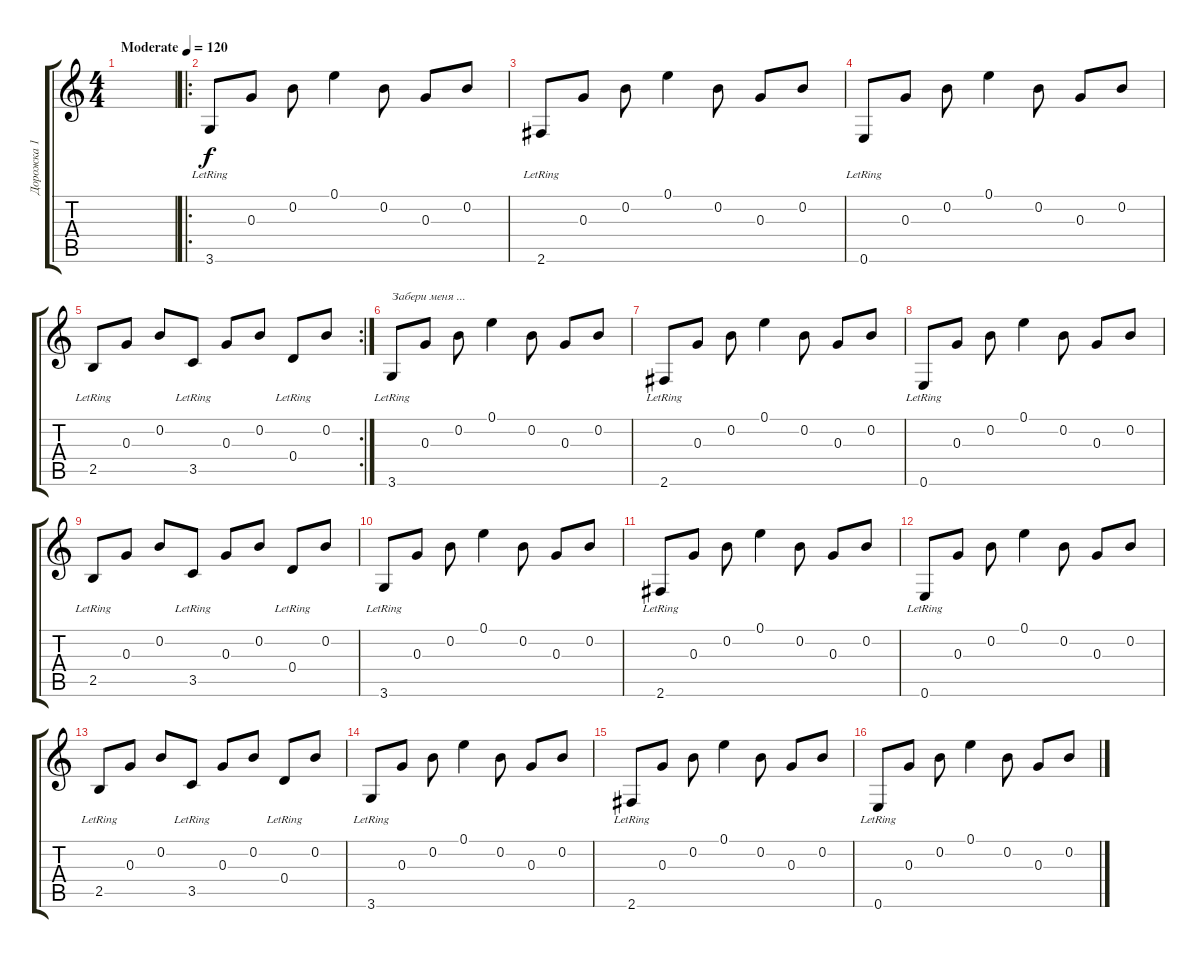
\track ("Дорожка 1" "Дорожка 1") {instrument acousticguitarsteel}
\staff {score tabs}
\tuning (E4 B3 G3 D3 A2 E2) {hide}
\ts (4 4)
\tempo (120 "Moderate")
\clef g2
\ks c
|
\ro
3.6{lr}.8 0.3.8 0.2.8 0.1.4 0.2.8 0.3.8 0.2.8 |
2.6{lr}.8 0.3.8 0.2.8 0.1.4 0.2.8 0.3.8 0.2.8 |
0.6{lr}.8 0.3.8 0.2.8 0.1.4 0.2.8 0.3.8 0.2.8 |
\rc 2
2.5{lr}.8 0.3.8 0.2.8 3.5{lr}.8 0.3.8 0.2.8 0.4{lr}.8 0.2.8 |
3.6{lr}.8{txt "Забери меня ..."} 0.3.8 0.2.8 0.1.4 0.2.8 0.3.8 0.2.8 |
2.6{lr}.8 0.3.8 0.2.8 0.1.4 0.2.8 0.3.8 0.2.8 |
0.6{lr}.8 0.3.8 0.2.8 0.1.4 0.2.8 0.3.8 0.2.8 |
2.5{lr}.8 0.3.8 0.2.8 3.5{lr}.8 0.3.8 0.2.8 0.4{lr}.8 0.2.8 |
3.6{lr}.8 0.3.8 0.2.8 0.1.4 0.2.8 0.3.8 0.2.8 |
2.6{lr}.8 0.3.8 0.2.8 0.1.4 0.2.8 0.3.8 0.2.8 |
0.6{lr}.8 0.3.8 0.2.8 0.1.4 0.2.8 0.3.8 0.2.8 |
2.5{lr}.8 0.3.8 0.2.8 3.5{lr}.8 0.3.8 0.2.8 0.4{lr}.8 0.2.8 |
3.6{lr}.8 0.3.8 0.2.8 0.1.4 0.2.8 0.3.8 0.2.8 |
2.6{lr}.8 0.3.8 0.2.8 0.1.4 0.2.8 0.3.8 0.2.8 |
0.6{lr}.8 0.3.8 0.2.8 0.1.4 0.2.8 0.3.8 0.2.8
